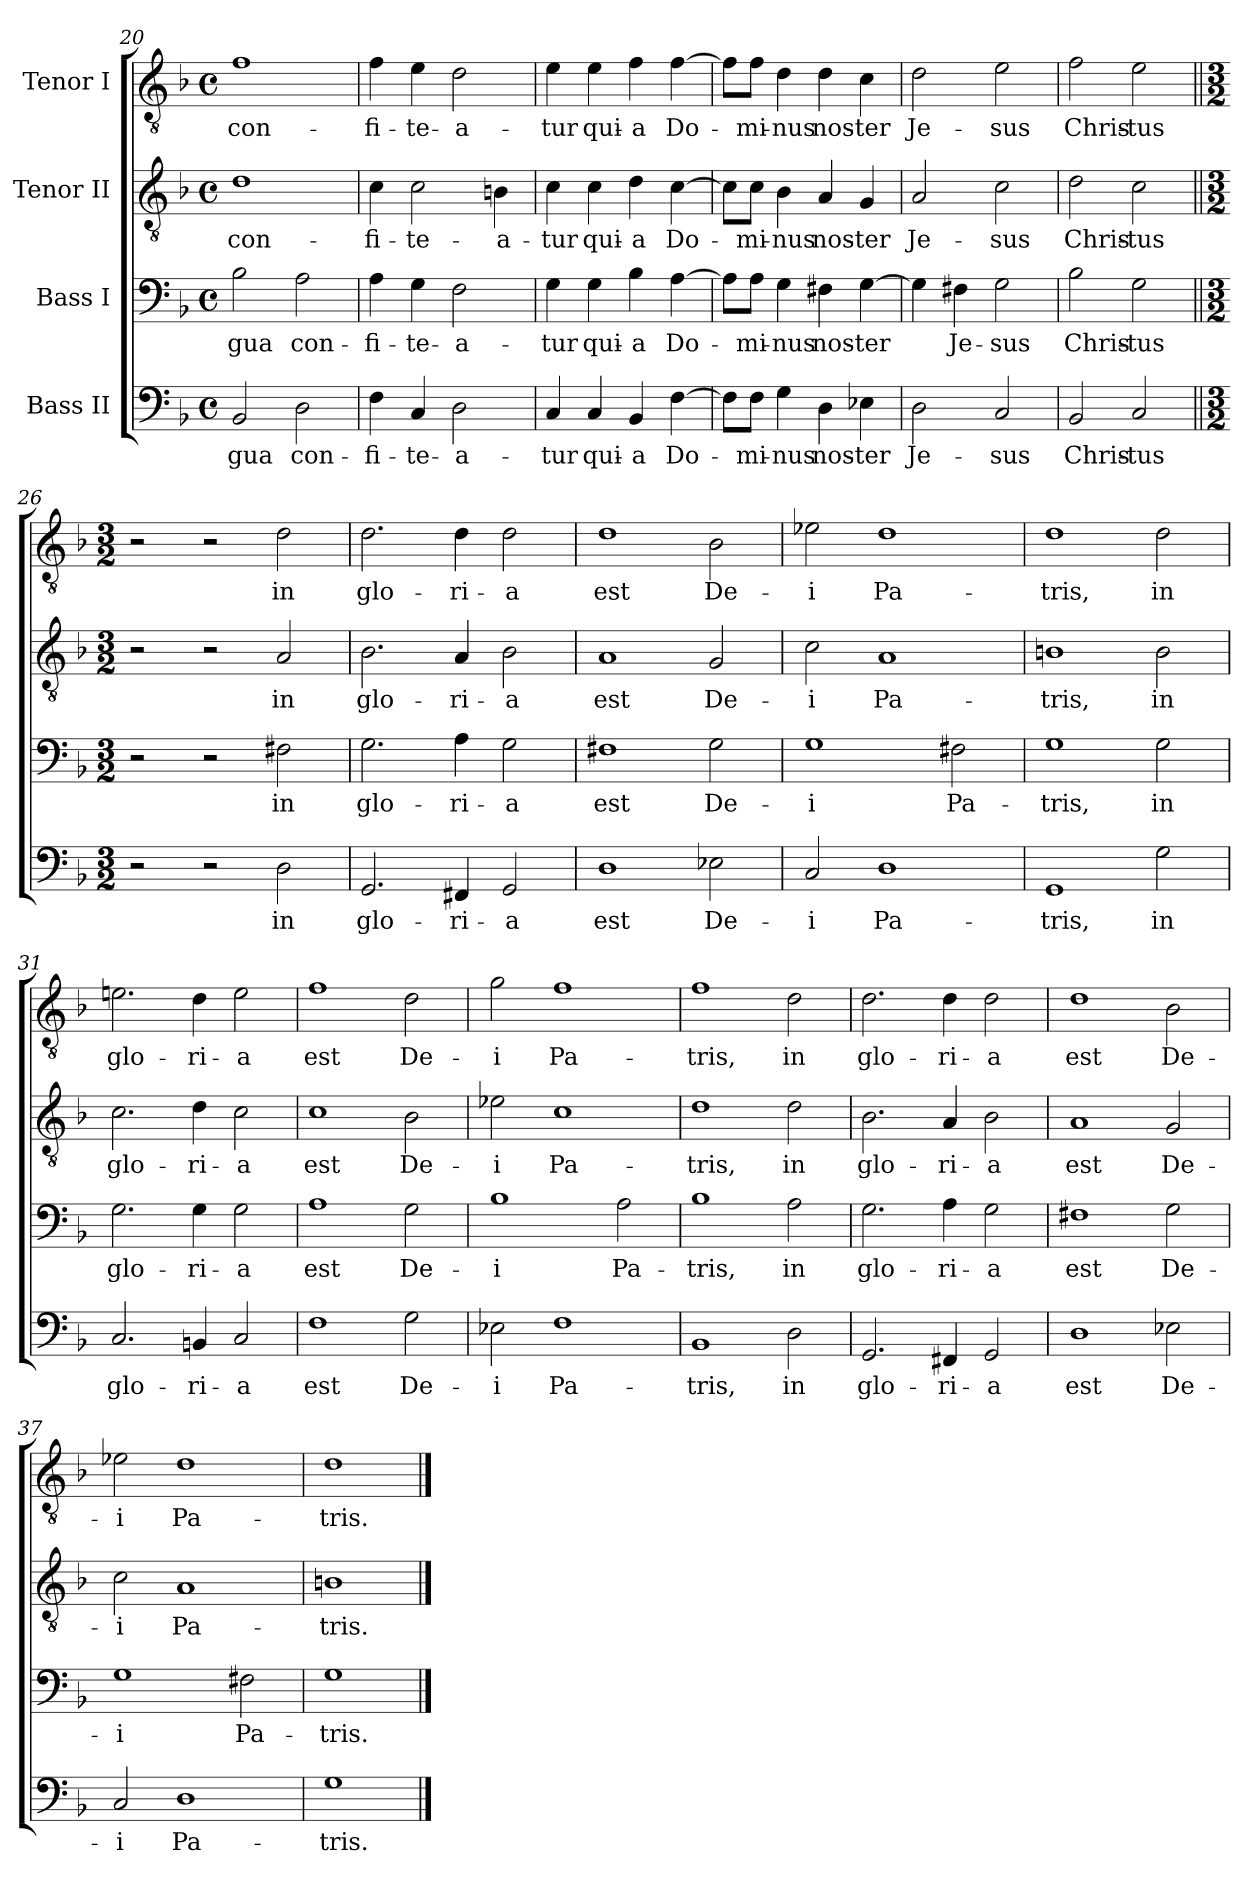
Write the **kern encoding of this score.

**kern	**text	**kern	**text	**kern	**text	**kern	**text
*part4	*part4	*part3	*part3	*part2	*part2	*part1	*part1
*staff4	*staff4	*staff3	*staff3	*staff2	*staff2	*staff1	*staff1
*I"Bass II	*	*I"Bass I	*	*I"Tenor II	*	*I"Tenor I	*
!!LO:PB:g=z
*clefF4	*	*clefF4	*	*clefGv2	*	*clefGv2	*
*k[b-]	*	*k[b-]	*	*k[b-]	*	*k[b-]	*
*F:	*	*F:	*	*F:	*	*F:	*
*M4/4	*	*M4/4	*	*M4/4	*	*M4/4	*
*met(c)	*	*met(c)	*	*met(c)	*	*met(c)	*
=20	=20	=20	=20	=20	=20	=20	=20
2BB-/	-gua	2B-\	-gua	1d	con-	1f	con-
2D\	con-	2A\	con-	.	.	.	.
=21	=21	=21	=21	=21	=21	=21	=21
4F\	-fi-	4A\	-fi-	4c\	-fi-	4f\	-fi-
4C/	-te-	4G\	-te-	2c\	-te-	4e\	-te-
2D\	-a-	2F\	-a-	.	.	2d\	-a-
.	.	.	.	4Bn\	-a-	.	.
=22	=22	=22	=22	=22	=22	=22	=22
4C/	-tur	4G\	-tur	4c\	-tur	4e\	-tur
4C/	qui-	4G\	qui-	4c\	qui-	4e\	qui-
4BB-/	-a	4B-\	-a	4d\	-a	4f\	-a
[4F\	Do-	[4A\	Do-	[4c\	Do-	[4f\	Do-
=23	=23	=23	=23	=23	=23	=23	=23
8F\L]	.	8A\L]	.	8c\L]	.	8f\L]	.
8F\J	-mi-	8A\J	-mi-	8c\J	-mi-	8f\J	-mi-
4G\	-nus	4G\	-nus	4B-\	-nus	4d\	-nus
4D\	nos-	4F#X\	nos-	4A/	nos-	4d\	nos-
4E-X\	-ter	[4G\	-ter	4G/	-ter	4c\	-ter
=24	=24	=24	=24	=24	=24	=24	=24
2D\	Je-	4G\]	.	2A/	Je-	2d\	Je-
.	.	4F#X\	Je-	.	.	.	.
2C/	-sus	2G\	-sus	2c\	-sus	2e\	-sus
=25	=25	=25	=25	=25	=25	=25	=25
2BB-/	Chris-	2B-\	Chris-	2d\	Chris-	2f\	Chris-
2C/	-tus	2G\	-tus	2c\	-tus	2e\	-tus
!!LO:LB:g=z
=26||	=26||	=26||	=26||	=26||	=26||	=26||	=26||
*M3/2	*	*M3/2	*	*M3/2	*	*M3/2	*
2r	.	2r	.	2r	.	2r	.
2r	.	2r	.	2r	.	2r	.
2D\	in	2F#X\	in	2A/	in	2d\	in
=27	=27	=27	=27	=27	=27	=27	=27
2.GG/	glo-	2.G\	glo-	2.B-\	glo-	2.d\	glo-
4FF#X/	-ri-	4A\	-ri-	4A/	-ri-	4d\	-ri-
2GG/	-a	2G\	-a	2B-\	-a	2d\	-a
=28	=28	=28	=28	=28	=28	=28	=28
1D	est	1F#X	est	1A	est	1d	est
2E-X\	De-	2G\	De-	2G/	De-	2B-\	De-
=29	=29	=29	=29	=29	=29	=29	=29
2C/	-i	1G	-i	2c\	-i	2e-X\	-i
1D	Pa-	.	.	1A	Pa-	1d	Pa-
.	.	2F#X\	Pa-	.	.	.	.
=30	=30	=30	=30	=30	=30	=30	=30
1GG	tris,	1G	tris,	1Bn	tris,	1d	-tris,
2G\	in	2G\	in	2B\	in	2d\	in
=31	=31	=31	=31	=31	=31	=31	=31
2.C/	glo-	2.G\	glo-	2.c\	glo-	2.en\	glo-
4BBn/	-ri-	4G\	-ri-	4d\	-ri-	4d\	-ri-
2C/	-a	2G\	-a	2c\	-a	2e\	-a
!!LO:LB:g=z
=32	=32	=32	=32	=32	=32	=32	=32
1F	est	1A	est	1c	est	1f	est
2G\	De-	2G\	De-	2B-\	De-	2d\	De-
=33	=33	=33	=33	=33	=33	=33	=33
2E-X\	-i	1B-	-i	2e-X\	-i	2g\	-i
1F	Pa-	.	.	1c	Pa-	1f	Pa-
.	.	2A\	Pa-	.	.	.	.
=34	=34	=34	=34	=34	=34	=34	=34
1BB-	tris,	1B-	tris,	1d	tris,	1f	-tris,
2D\	in	2A\	in	2d\	in	2d\	in
=35	=35	=35	=35	=35	=35	=35	=35
2.GG/	glo-	2.G\	glo-	2.B-\	glo-	2.d\	glo-
4FF#X/	-ri-	4A\	-ri-	4A/	-ri-	4d\	-ri-
2GG/	-a	2G\	-a	2B-\	-a	2d\	-a
=36	=36	=36	=36	=36	=36	=36	=36
1D	est	1F#X	est	1A	est	1d	est
2E-X\	De-	2G\	De-	2G/	De-	2B-\	De-
=37	=37	=37	=37	=37	=37	=37	=37
2C/	-i	1G	-i	2c\	-i	2e-X\	-i
1D	Pa-	.	.	1A	Pa-	1d	Pa-
.	.	2F#X\	Pa-	.	.	.	.
=38	=38	=38	=38	=38	=38	=38	=38
1G	-tris.	1G	-tris.	1Bn	-tris.	1d	-tris.
==	==	==	==	==	==	==	==
*-	*-	*-	*-	*-	*-	*-	*-
